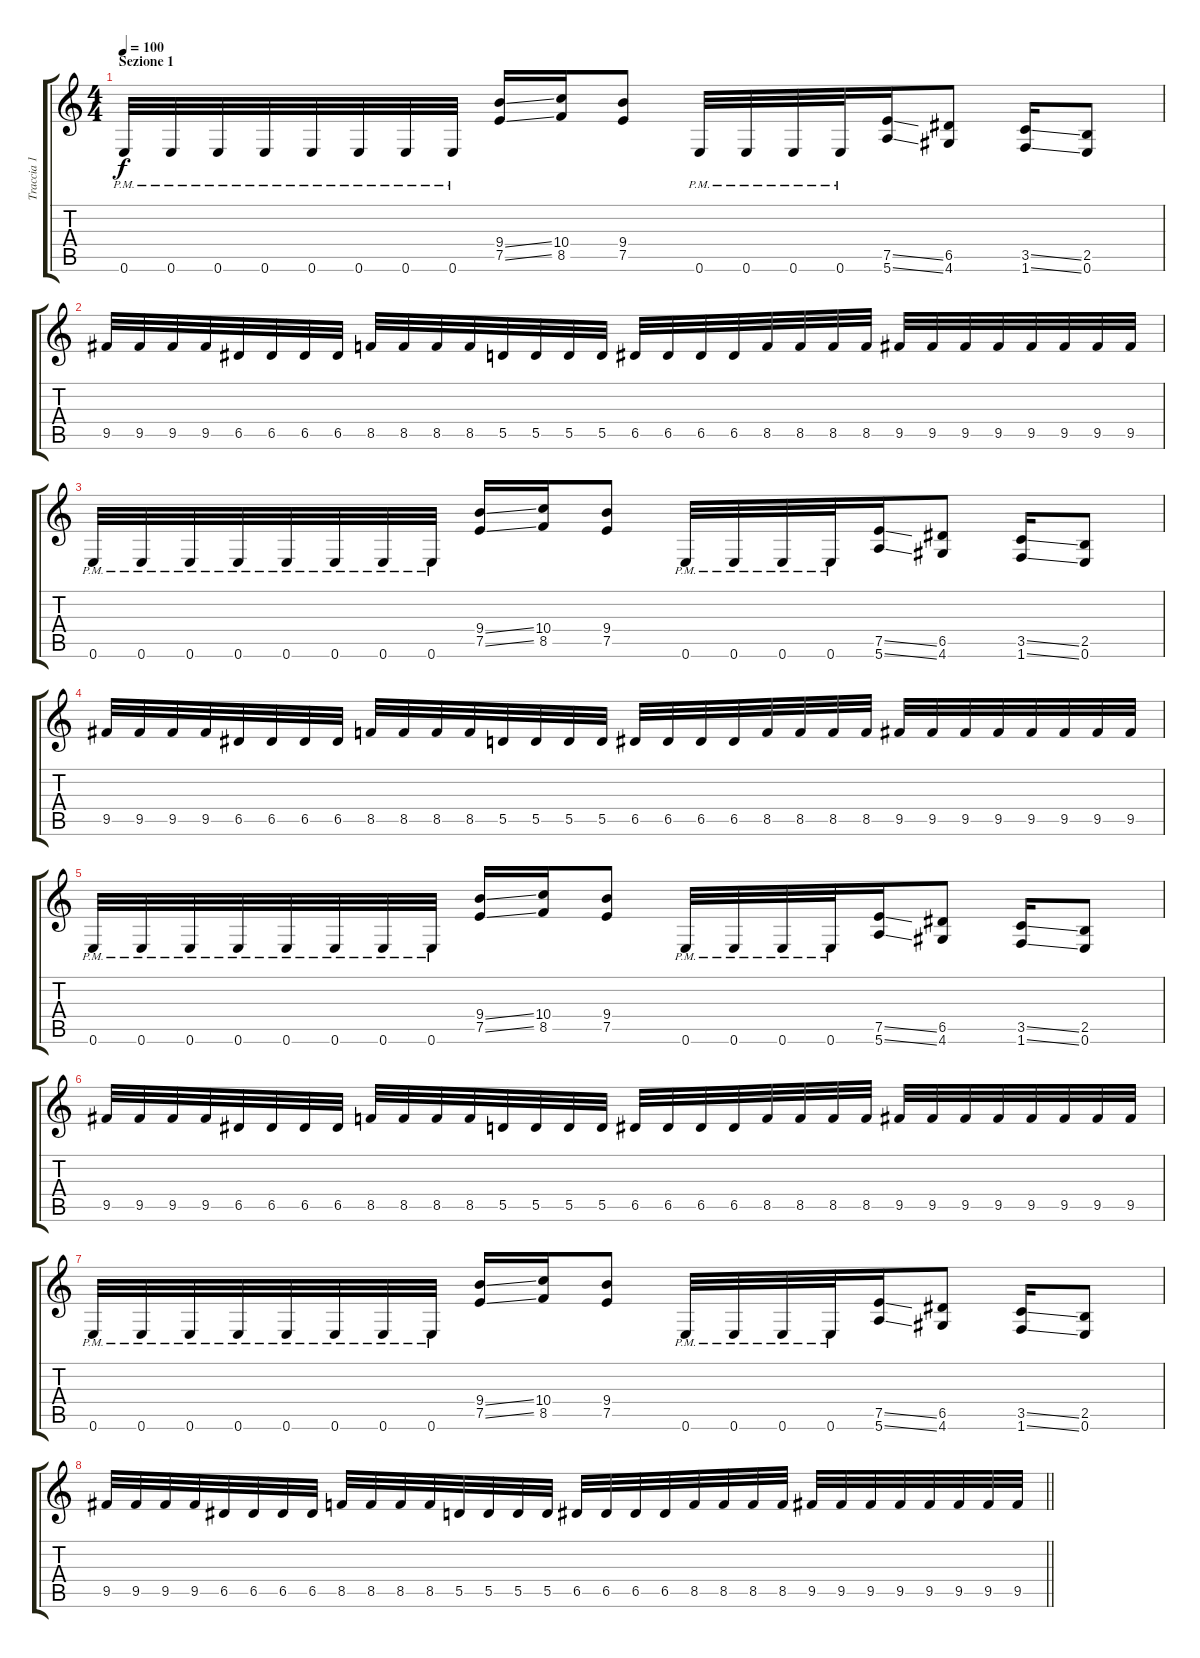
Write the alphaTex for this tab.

\track ("Traccia 1" "Traccia 1") {instrument distortionguitar}
\staff {score tabs}
\tuning (E4 B3 G3 D3 A2 E2) {hide}
\ts (4 4)
\section ("" "Sezione 1")
\tempo 100
\clef g2
\ks c
0.6{pm}.32{dy f} 0.6{pm}.32 0.6{pm}.32 0.6{pm}.32 0.6{pm}.32 0.6{pm}.32 0.6{pm}.32 0.6{pm}.32 (9.4{ss} 7.5{ss}).16 (10.4 8.5).16 (9.4 7.5).8 0.6{pm}.32 0.6{pm}.32 0.6{pm}.32 0.6{pm}.32 (7.5{ss} 5.6{ss}).16 (6.5 4.6).8 (3.5{ss} 1.6{ss}).16 (2.5 0.6).8 |
9.5.32 9.5.32 9.5.32 9.5.32 6.5.32 6.5.32 6.5.32 6.5.32 8.5.32 8.5.32 8.5.32 8.5.32 5.5.32 5.5.32 5.5.32 5.5.32 6.5.32 6.5.32 6.5.32 6.5.32 8.5.32 8.5.32 8.5.32 8.5.32 9.5.32 9.5.32 9.5.32 9.5.32 9.5.32 9.5.32 9.5.32 9.5.32 |
0.6{pm}.32 0.6{pm}.32 0.6{pm}.32 0.6{pm}.32 0.6{pm}.32 0.6{pm}.32 0.6{pm}.32 0.6{pm}.32 (9.4{ss} 7.5{ss}).16 (10.4 8.5).16 (9.4 7.5).8 0.6{pm}.32 0.6{pm}.32 0.6{pm}.32 0.6{pm}.32 (7.5{ss} 5.6{ss}).16 (6.5 4.6).8 (3.5{ss} 1.6{ss}).16 (2.5 0.6).8 |
9.5.32 9.5.32 9.5.32 9.5.32 6.5.32 6.5.32 6.5.32 6.5.32 8.5.32 8.5.32 8.5.32 8.5.32 5.5.32 5.5.32 5.5.32 5.5.32 6.5.32 6.5.32 6.5.32 6.5.32 8.5.32 8.5.32 8.5.32 8.5.32 9.5.32 9.5.32 9.5.32 9.5.32 9.5.32 9.5.32 9.5.32 9.5.32 |
0.6{pm}.32 0.6{pm}.32 0.6{pm}.32 0.6{pm}.32 0.6{pm}.32 0.6{pm}.32 0.6{pm}.32 0.6{pm}.32 (9.4{ss} 7.5{ss}).16 (10.4 8.5).16 (9.4 7.5).8 0.6{pm}.32 0.6{pm}.32 0.6{pm}.32 0.6{pm}.32 (7.5{ss} 5.6{ss}).16 (6.5 4.6).8 (3.5{ss} 1.6{ss}).16 (2.5 0.6).8 |
9.5.32 9.5.32 9.5.32 9.5.32 6.5.32 6.5.32 6.5.32 6.5.32 8.5.32 8.5.32 8.5.32 8.5.32 5.5.32 5.5.32 5.5.32 5.5.32 6.5.32 6.5.32 6.5.32 6.5.32 8.5.32 8.5.32 8.5.32 8.5.32 9.5.32 9.5.32 9.5.32 9.5.32 9.5.32 9.5.32 9.5.32 9.5.32 |
0.6{pm}.32 0.6{pm}.32 0.6{pm}.32 0.6{pm}.32 0.6{pm}.32 0.6{pm}.32 0.6{pm}.32 0.6{pm}.32 (9.4{ss} 7.5{ss}).16 (10.4 8.5).16 (9.4 7.5).8 0.6{pm}.32 0.6{pm}.32 0.6{pm}.32 0.6{pm}.32 (7.5{ss} 5.6{ss}).16 (6.5 4.6).8 (3.5{ss} 1.6{ss}).16 (2.5 0.6).8 |
\barLineRight lightlight
9.5.32 9.5.32 9.5.32 9.5.32 6.5.32 6.5.32 6.5.32 6.5.32 8.5.32 8.5.32 8.5.32 8.5.32 5.5.32 5.5.32 5.5.32 5.5.32 6.5.32 6.5.32 6.5.32 6.5.32 8.5.32 8.5.32 8.5.32 8.5.32 9.5.32 9.5.32 9.5.32 9.5.32 9.5.32 9.5.32 9.5.32 9.5.32
